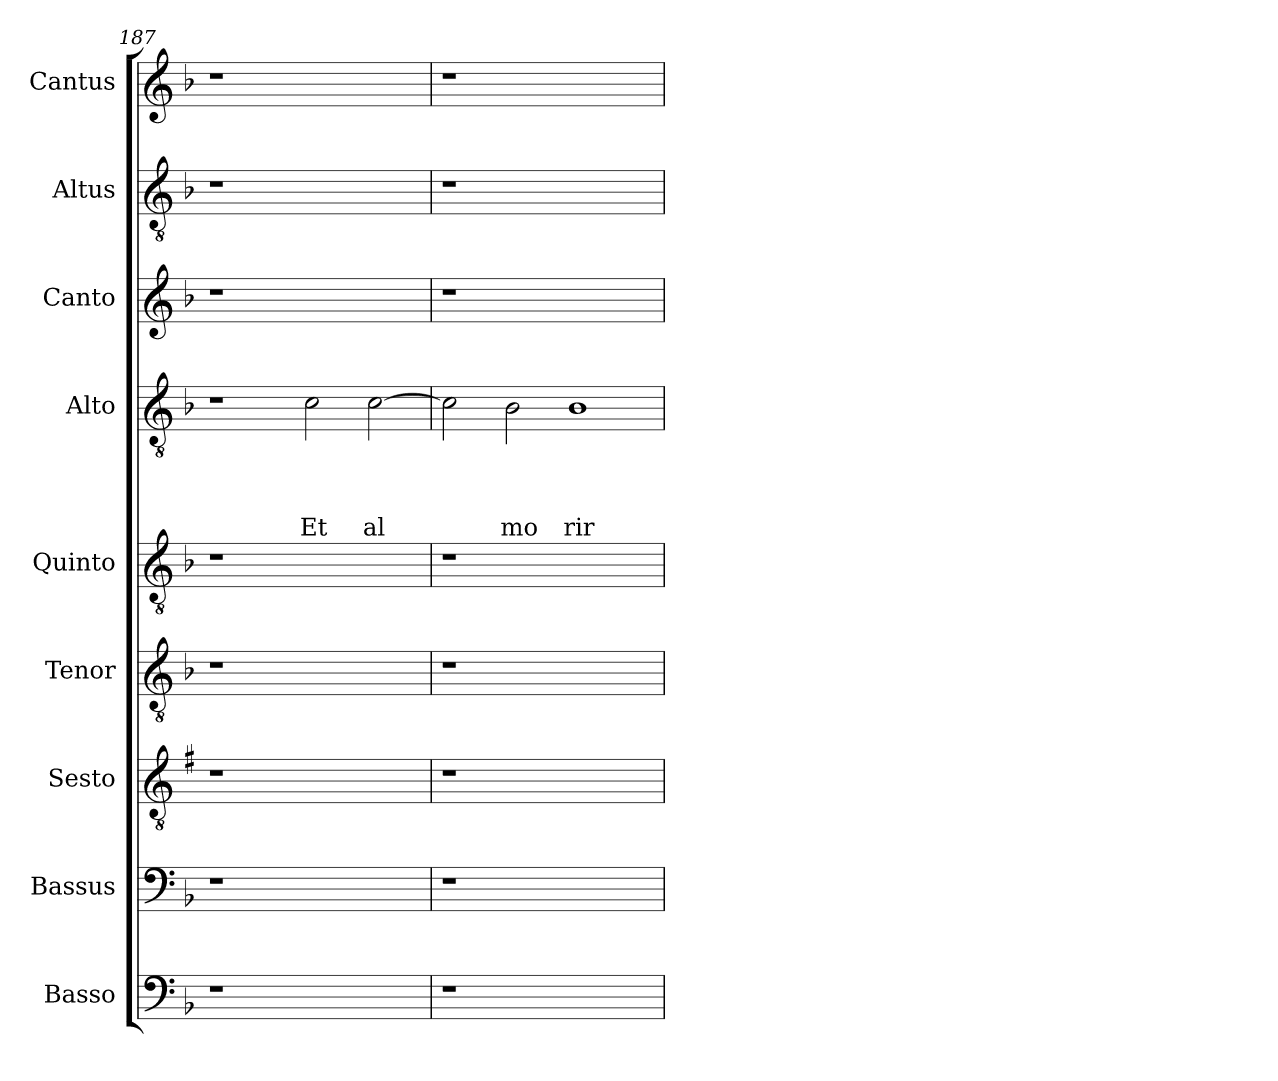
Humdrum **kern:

**kern	**kern	**kern	**kern	**kern	**kern	**text	**text	**text	**text	**kern	**kern	**kern
*part9	*part8	*part7	*part6	*part5	*part4	*part4	*part4	*part4	*part4	*part3	*part2	*part1
*staff9	*staff8	*staff7	*staff6	*staff5	*staff4	*staff4	*staff4	*staff4	*staff4	*staff3	*staff2	*staff1
*I"Basso	*I"Bassus	*I"Sesto	*I"Tenor	*I"Quinto	*I"Alto	*	*	*	*	*I"Canto	*I"Altus	*I"Cantus
*	*	*I'Sesto	*I'Tenor	*I'Quinto	*I'Alto	*	*	*	*	*I'Canto	*I'Altus	*I'Cantus
*clefF4	*clefF4	*clefGv2	*clefGv2	*clefGv2	*clefGv2	*	*	*	*	*clefG2	*clefGv2	*clefG2
*k[b-]	*k[b-]	*k[f#]	*k[b-]	*k[b-]	*k[b-]	*	*	*	*	*k[b-]	*k[b-]	*k[b-]
*F:	*F:	*G:	*F:	*F:	*F:	*	*	*	*	*F:	*F:	*F:
=187	=187	=187	=187	=187	=187	=187	=187	=187	=187	=187	=187	=187
1r	1r	1r	1r	1r	1r	.	.	.	.	1r	1r	1r
!	!	!	!	!	!	!	!	!	!LO:LY:b	!	!	!
1ryy	1ryy	1ryy	1ryy	1ryy	2c\	.	.	.	Et	1ryy	1ryy	1ryy
!	!	!	!	!	!	!	!	!	!LO:LY:b	!	!	!
.	.	.	.	.	[>2c\	.	.	.	al	.	.	.
=188	=188	=188	=188	=188	=188	=188	=188	=188	=188	=188	=188	=188
1r	1r	1r	1r	1r	2c\]	.	.	.	.	1r	1r	1r
!	!	!	!	!	!	!	!	!	!LO:LY:b	!	!	!
.	.	.	.	.	2B-\	.	.	.	mo	.	.	.
!	!	!	!	!	!	!	!	!	!LO:LY:b	!	!	!
1ryy	1ryy	1ryy	1ryy	1ryy	1B-	.	.	.	rir	1ryy	1ryy	1ryy
=	=	=	=	=	=	=	=	=	=	=	=	=
*-	*-	*-	*-	*-	*-	*-	*-	*-	*-	*-	*-	*-
